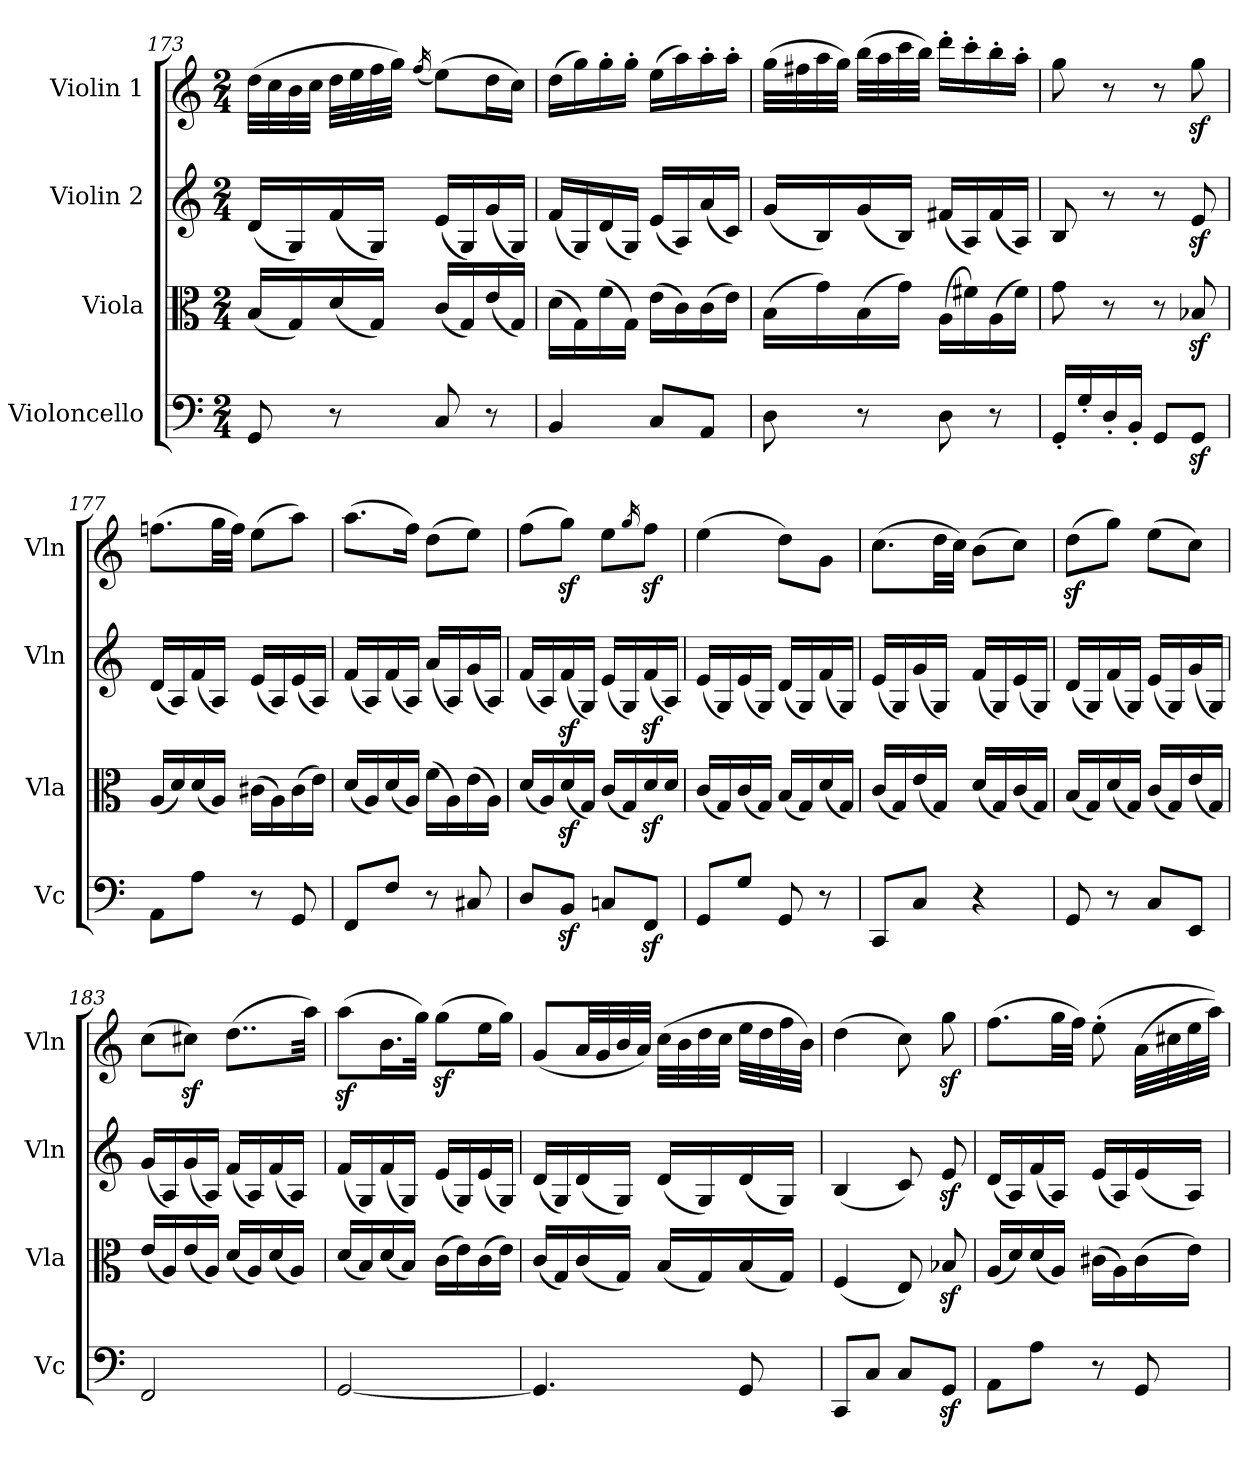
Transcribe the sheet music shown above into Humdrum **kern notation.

**kern	**kern	**kern	**kern
*part4	*part3	*part2	*part1
*staff4	*staff3	*staff2	*staff1
*I"Violoncello	*I"Viola	*I"Violin 2	*I"Violin 1
*I'Vc	*I'Vla	*I'Vln	*I'Vln
*clefF4	*clefC3	*clefG2	*clefG2
*k[]	*k[]	*k[]	*k[]
*M2/4	*M2/4	*M2/4	*M2/4
=173	=173	=173	=173
8GG/	(<16B/LL	(<16d/LL	(>32dd\LLL
.	.	.	32cc\
.	16G/)	16G/)	32b\
.	.	.	32cc\JJJ
8r	(<16d/	(<16f/	32dd\LLL
.	.	.	32ee\
.	16G/JJ)	16G/JJ)	32ff\
.	.	.	32gg\JJJ)
.	.	.	(<16qff/
8C/	(<16c/LL	(<16e/LL	(>8ee\L)
.	16G/)	16G/)	.
8r	(<16e/	(<16g/	16dd\L
.	16G/JJ)	16G/JJ)	16cc\JJ)
=174	=174	=174	=174
4BB/	(>16d\LL	(<16f/LL	(>16dd\LL
.	16G\)	16G/)	16gg\)
.	(>16f\	(<16d/	16gg'\
.	16G\JJ)	16G/JJ)	16gg'\JJ
8C/L	(>16e\LL	(<16e/LL	(>16ee\LL
.	16c\)	16A/)	16aa\)
8AA/J	(>16c\	(<16a/	16aa'\
.	16e\JJ)	16c/JJ)	16aa'\JJ
!!LO:PB:g=z
=175	=175	=175	=175
8D\	(>16B\LL	(<16g/LL	(>32gg\LLL
.	.	.	32ff#X\
.	16g\)	16B/)	32aa\
.	.	.	32gg\JJJ)
8r	(>16B\	(<16g/	(>32bb\LLL
.	.	.	32aa\
.	16g\JJ)	16B/JJ)	32ccc\
.	.	.	32bb\JJJ)
8D\	(>16A\LL	(<16f#X/LL	16ddd'\LL
.	16f#X\)	16A/)	16ccc'\
8r	(>16A\	(<16f#/	16bb'\
.	16f#\JJ)	16A/JJ)	16aa'\JJ
=176	=176	=176	=176
16GG'/LL	8g\	8B/	8gg\
16G'/	.	.	.
16D'/	8r	8r	8r
16BB'/JJ	.	.	.
8GG/L	8r	8r	8r
8GGz</J	8B-Xz</	8ez</	8ggz<\
=177	=177	=177	=177
8AA\L	(<16A/LL	(<16d/LL	(>8.ffn\L
.	16d/)	16A/)	.
8A\J	(<16d/	(<16f/	.
.	16A/JJ)	16A/JJ)	32gg\LL
.	.	.	32ff\JJJ)
8r	(>16c#X\LL	(<16e/LL	(>8ee\L
.	16A\)	16A/)	.
8GG/	(>16c#\	(<16e/	8aa\J)
.	16e\JJ)	16A/JJ)	.
=178	=178	=178	=178
8FF/L	(<16d/LL	(<16f/LL	(>8.aa\L
.	16A/)	16A/)	.
8F/J	(<16d/	(<16f/	.
.	16A/JJ)	16A/JJ)	16ff\Jk)
8r	(>16f\LL	(<16a/LL	(>8dd\L
.	16A\)	16A/)	.
8C#X/	(>16e\	(<16g/	8ee\J)
.	16A\JJ)	16A/JJ)	.
!!LO:LB:g=z
=179	=179	=179	=179
8D/L	(<16d/LL	(<16f/LL	(>8ff\L
.	16A/)	16A/)	.
8BBz</J	(<16dz</	(<16fz</	8ggz<\J)
.	16G/JJ)	16G/JJ)	.
8Cn/L	(<16c/LL	(<16e/LL	8ee\L
.	16G/)	16G/)	.
.	.	.	16qgg/
8FFz</J	16dz</	(<16fz</	8ffz<\J
.	16d/JJ	16A/JJ)	.
=180	=180	=180	=180
8GG/L	(<16c/LL	(<16e/LL	(>4ee\
.	16G/)	16G/)	.
8G/J	(<16c/	(<16e/	.
.	16G/JJ)	16G/JJ)	.
8GG/	(<16B/LL	(<16d/LL	8dd\L)
.	16G/)	16G/)	.
8r	(<16d/	(<16f/	8g\J
.	16G/JJ)	16G/JJ)	.
=181	=181	=181	=181
8CC/L	(<16c/LL	(<16e/LL	(>8.cc\L
.	16G/)	16G/)	.
8C/J	(<16e/	(<16g/	.
.	16G/JJ)	16G/JJ)	32dd\LL
.	.	.	32cc\JJJ)
4r	(<16d/LL	(<16f/LL	(>8b\L
.	16G/)	16G/)	.
.	(<16c/	(<16e/	8cc\J)
.	16G/JJ)	16G/JJ)	.
=182	=182	=182	=182
8GG/	(<16B/LL	(<16d/LL	(>8ddz<\L
.	16G/)	16G/)	.
8r	(<16d/	(<16f/	8gg\J)
.	16G/JJ)	16G/JJ)	.
8C/L	(<16c/LL	(<16e/LL	(>8ee\L
.	16G/)	16G/)	.
8EE/J	(<16e/	(<16g/	8cc\J)
.	16G/JJ)	16G/JJ)	.
!!LO:LB:g=z
=183	=183	=183	=183
2FF/	(<16e/LL	(<16g/LL	(>8cc\L
.	16A/)	16A/)	.
.	(<16e/	(<16g/	8cc#Xz<\J)
.	16A/JJ)	16A/JJ)	.
.	(<16d/LL	(<16f/LL	(>8..dd\L
.	16A/)	16A/)	.
.	(<16d/	(<16f/	.
.	16A/JJ)	16A/JJ)	.
.	.	.	32aa\Jkk)
=184	=184	=184	=184
[2GG/	(<16d/LL	(<16f/LL	(>8aaz<\L
.	16B/)	16G/)	.
.	(<16d/	(<16f/	16.b\L
.	16B/JJ)	16G/JJ)	.
.	.	.	32gg\JJk)
.	(>16c\LL	(<16e/LL	(>8ggz<\L
.	16e\)	16G/)	.
.	(>16c\	(<16e/	16ee\L
.	16e\JJ)	16G/JJ)	16gg\JJ)
=185	=185	=185	=185
4.GG/]	(<16c/LL	(<16d/LL	(<8g/L
.	16G/)	16G/)	.
.	(<16c/	(<16d/	32a/LL
.	.	.	32g/
.	16G/JJ)	16G/JJ)	32b/
.	.	.	32a/JJJ)
.	(<16B/LL	(<16d/LL	(>32cc\LLL
.	.	.	32b\
.	16G/)	16G/)	32dd\
.	.	.	32cc\JJJ
8GG/	(<16B/	(<16d/	32ee\LLL
.	.	.	32dd\
.	16G/JJ)	16G/JJ)	32ff\
.	.	.	32b\JJJ)
=186	=186	=186	=186
8CC/L	(<4F/	(<4B/	(>4dd\
8C/J	.	.	.
8C/L	8E/)	8c/)	8cc\)
8GGz</J	8B-Xz</	8ez</	8ggz<\
!!LO:PB:g=z
=187	=187	=187	=187
8AA\L	(<16A/LL	(<16d/LL	(>8.ff\L
.	16d/)	16A/)	.
8A\J	(<16d/	(<16f/	.
.	16A/JJ)	16A/JJ)	32gg\LL
.	.	.	32ff\JJJ)
8r	(>16c#X\LL	(<16e/LL	(>8ee'\
.	16A\)	16A/)	.
8GG/	(>16c#\	(<16e/	(>32a\LLL
.	.	.	32cc#X\
.	16e\JJ)	16A/JJ)	32ee\
.	.	.	32aa\JJJ))
=	=	=	=
*-	*-	*-	*-
